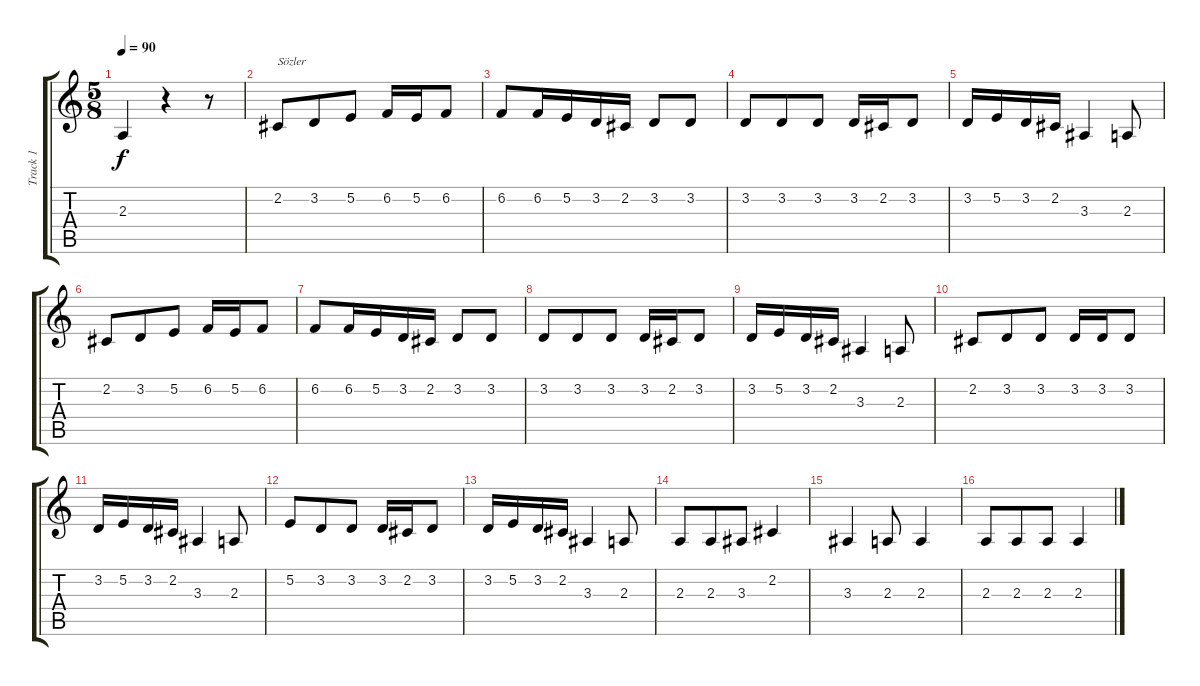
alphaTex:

\track ("Track 1" "Track 1") {instrument clarinet}
\staff {score tabs}
\tuning (E4 B3 G3 D3 A2 E2) {hide}
\ts (5 8)
\tempo 90
\clef g2
\ks c
2.3.4{dy f} r.4 r.8 |
2.2.8{txt "Sözler"} 3.2.8 5.2.8 6.2.16 5.2.16 6.2.8 |
6.2.8 6.2.16 5.2.16 3.2.16 2.2.16 3.2.8 3.2.8 |
3.2.8 3.2.8 3.2.8 3.2.16 2.2.16 3.2.8 |
3.2.16 5.2.16 3.2.16 2.2.16 3.3.4 2.3.8 |
2.2.8 3.2.8 5.2.8 6.2.16 5.2.16 6.2.8 |
6.2.8 6.2.16 5.2.16 3.2.16 2.2.16 3.2.8 3.2.8 |
3.2.8 3.2.8 3.2.8 3.2.16 2.2.16 3.2.8 |
3.2.16 5.2.16 3.2.16 2.2.16 3.3.4 2.3.8 |
2.2.8 3.2.8 3.2.8 3.2.16 3.2.16 3.2.8 |
3.2.16 5.2.16 3.2.16 2.2.16 3.3.4 2.3.8 |
5.2.8 3.2.8 3.2.8 3.2.16 2.2.16 3.2.8 |
3.2.16 5.2.16 3.2.16 2.2.16 3.3.4 2.3.8 |
2.3.8 2.3.8 3.3.8 2.2.4 |
3.3.4 2.3.8 2.3.4 |
2.3.8 2.3.8 2.3.8 2.3.4
